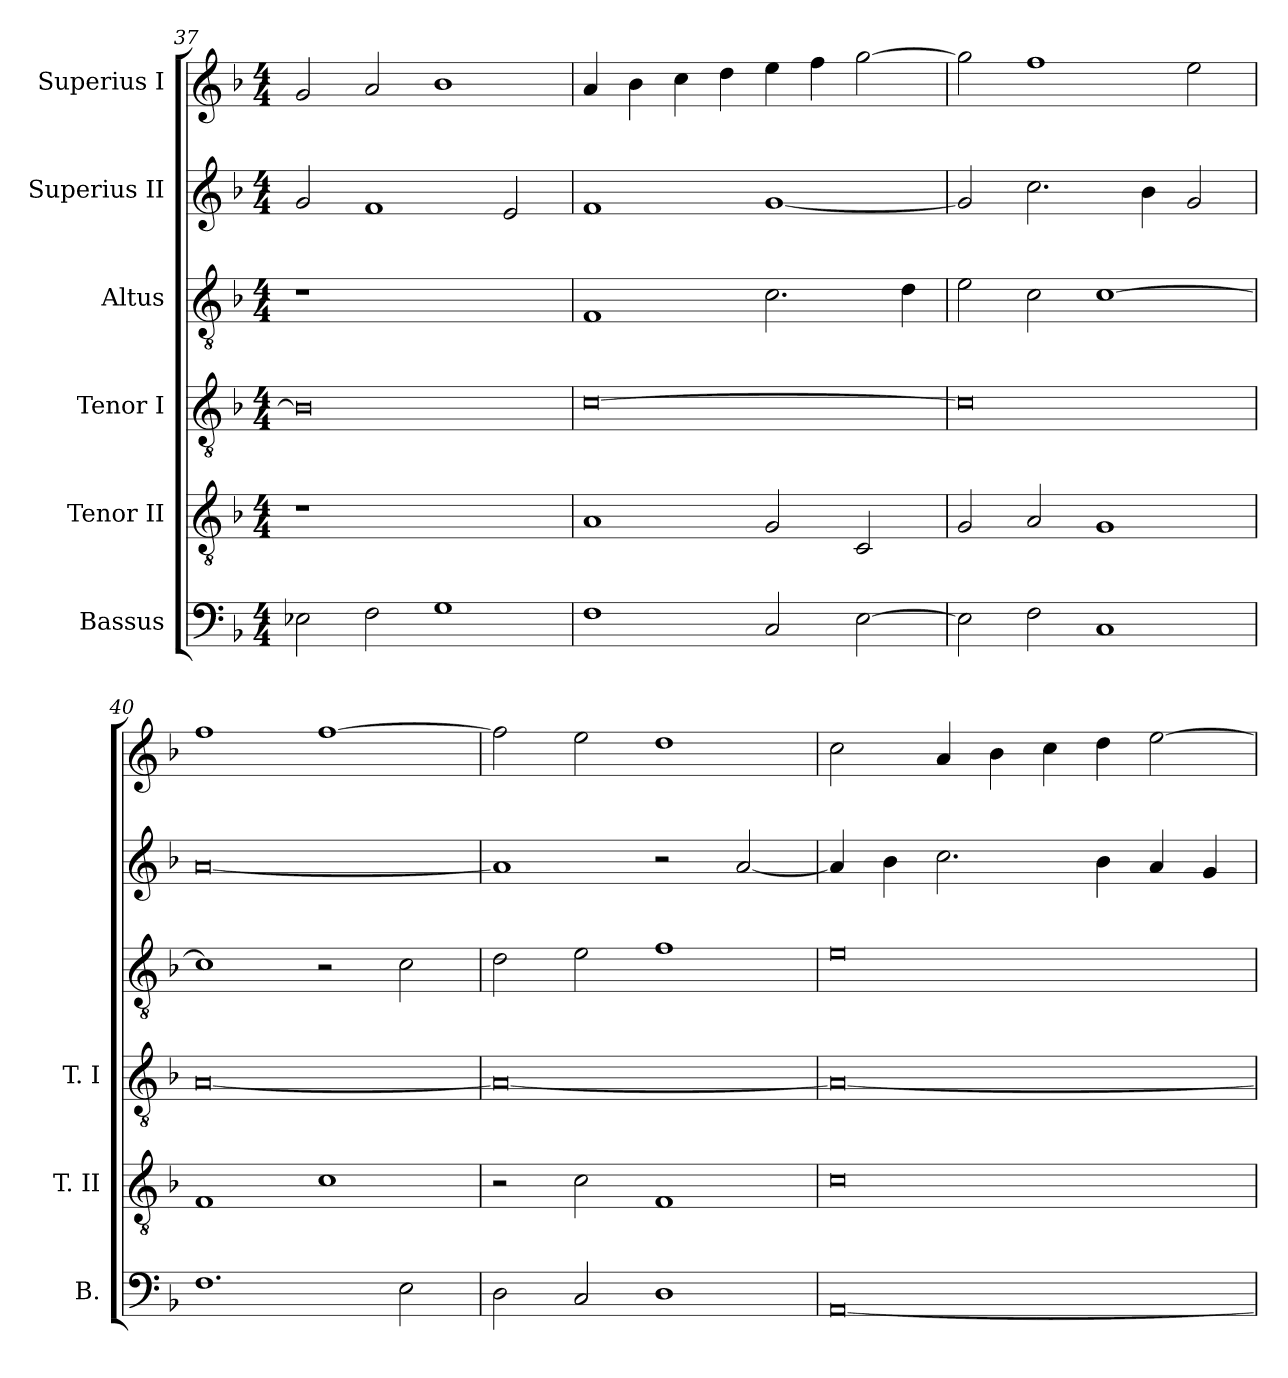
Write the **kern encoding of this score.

**kern	**kern	**kern	**kern	**kern	**kern
*part6	*part5	*part4	*part3	*part2	*part1
*staff6	*staff5	*staff4	*staff3	*staff2	*staff1
*I"Bassus	*I"Tenor II	*I"Tenor I	*I"Altus	*I"Superius II	*I"Superius I
*I'B.	*I'T. II	*I'T. I	*	*	*
*clefF4	*clefGv2	*clefGv2	*clefGv2	*clefG2	*clefG2
*	*ITrd7c12	*ITrd7c12	*ITrd7c12	*	*
*k[b-]	*k[b-]	*k[b-]	*k[b-]	*k[b-]	*k[b-]
*F:	*F:	*F:	*F:	*F:	*F:
*M4/4	*M4/4	*M4/4	*M4/4	*M4/4	*M4/4
=37	=37	=37	=37	=37	=37
!	!LO:N:vis=1	!	!LO:N:vis=1	!	!
2E-Xi\	1r	0BB-i]	1r	2gi/	2gi/
2Fi\	.	.	.	1fi	2ai/
1Gi	1ryy	.	1ryy	.	1b-i
.	.	.	.	2ei/	.
=38	=38	=38	=38	=38	=38
1Fi	1AAi	[>0Ci	1FFi	1fi	4ai/
.	.	.	.	.	4b-i\
.	.	.	.	.	4cci\
.	.	.	.	.	4ddi\
2Ci/	2GGi/	.	2.Ci\	[<1gi	4eei\
.	.	.	.	.	4ffi\
[>2Ei\	2CCi/	.	.	.	[>2ggi\
.	.	.	4Di\	.	.
=39	=39	=39	=39	=39	=39
2Ei\]	2GGi/	0Ci]	2Ei\	2gi/]	2ggi\]
2Fi\	2AAi/	.	2Ci\	2.cci\	1ffi
1Ci	1GGi	.	[>1Ci	.	.
.	.	.	.	4b-i\	.
.	.	.	.	2gi/	2eei\
=40	=40	=40	=40	=40	=40
1.Fi	1FFi	[<0AAi	1Ci]	[<0ai	1ffi
.	1Ci	.	2r	.	[>1ffi
2Ei\	.	.	2Ci\	.	.
!!LO:PB:g=z
=41	=41	=41	=41	=41	=41
2Di\	2r	0AAi_<	2Di\	1ai]	2ffi\]
2Ci/	2Ci\	.	2Ei\	.	2eei\
1Di	1FFi	.	1Fi	2r	1ddi
.	.	.	.	[<2ai/	.
=42	=42	=42	=42	=42	=42
[<0AAi	0Ci	0AAi_<	0Ei	4ai/]	2cci\
.	.	.	.	4b-i\	.
.	.	.	.	2.cci\	4ai/
.	.	.	.	.	4b-i\
.	.	.	.	.	4cci\
.	.	.	.	4b-i\	4ddi\
.	.	.	.	4ai/	[>2eei\
.	.	.	.	4gi/	.
=	=	=	=	=	=
*-	*-	*-	*-	*-	*-
